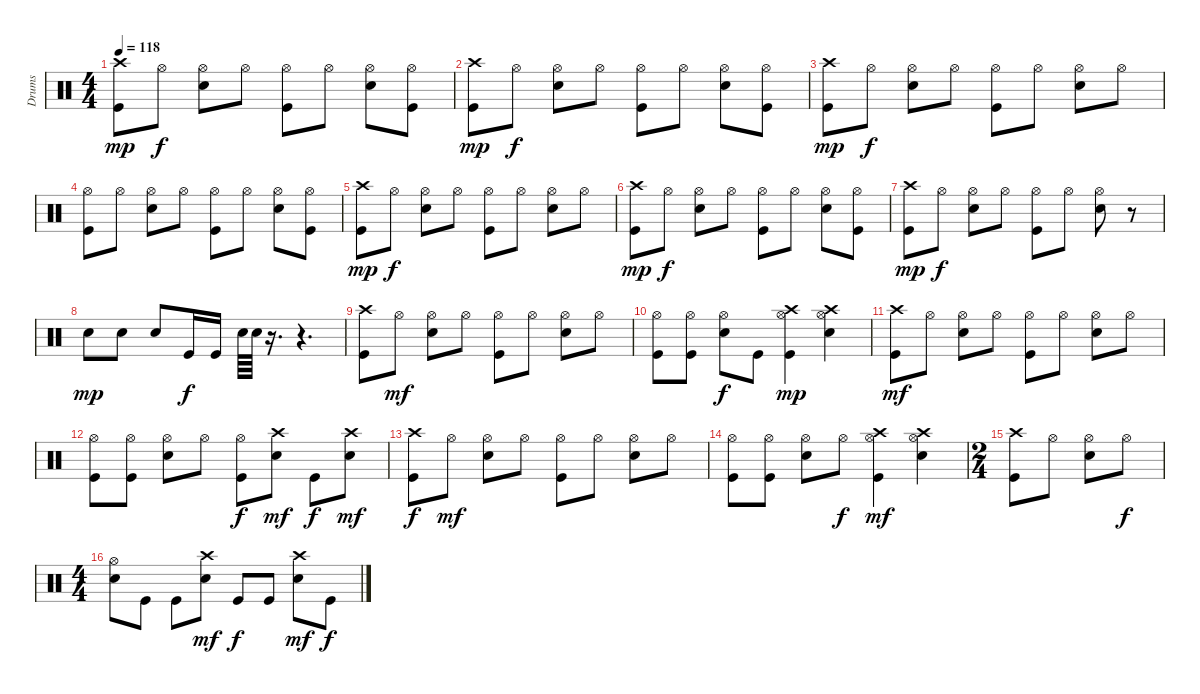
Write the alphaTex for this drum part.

\track ("Drums" "Drums") {instrument percussion}
\staff {score}
\articulation defaults
\ts (4 4)
\tempo 118
\clef neutral
\ks c
("Crash high (hit)" "Kick (hit)").8{dy mp} "Hi-Hat (open)".8{dy f} ("Hi-Hat (open)" "Snare (hit) 2").8 "Hi-Hat (open)".8 ("Hi-Hat (open)" "Kick (hit)").8 "Hi-Hat (open)".8 ("Hi-Hat (open)" "Snare (hit) 2").8 ("Hi-Hat (open)" "Kick (hit)").8 |
("Crash high (hit)" "Kick (hit)").8{dy mp} "Hi-Hat (open)".8{dy f} ("Hi-Hat (open)" "Snare (hit) 2").8 "Hi-Hat (open)".8 ("Hi-Hat (open)" "Kick (hit)").8 "Hi-Hat (open)".8 ("Hi-Hat (open)" "Snare (hit) 2").8 ("Hi-Hat (open)" "Kick (hit)").8 |
("Crash high (hit)" "Kick (hit)").8{dy mp} "Hi-Hat (open)".8{dy f} ("Hi-Hat (open)" "Snare (hit) 2").8 "Hi-Hat (open)".8 ("Hi-Hat (open)" "Kick (hit)").8 "Hi-Hat (open)".8 ("Hi-Hat (open)" "Snare (hit) 2").8 "Hi-Hat (open)".8 |
("Hi-Hat (open)" "Kick (hit)").8 "Hi-Hat (open)".8 ("Hi-Hat (open)" "Snare (hit) 2").8 "Hi-Hat (open)".8 ("Hi-Hat (open)" "Kick (hit)").8 "Hi-Hat (open)".8 ("Hi-Hat (open)" "Snare (hit) 2").8 ("Hi-Hat (open)" "Kick (hit)").8 |
("Crash high (hit)" "Kick (hit)").8{dy mp} "Hi-Hat (open)".8{dy f} ("Hi-Hat (open)" "Snare (hit) 2").8 "Hi-Hat (open)".8 ("Hi-Hat (open)" "Kick (hit)").8 "Hi-Hat (open)".8 ("Hi-Hat (open)" "Snare (hit) 2").8 "Hi-Hat (open)".8 |
("Crash high (hit)" "Kick (hit)").8{dy mp} "Hi-Hat (open)".8{dy f} ("Hi-Hat (open)" "Snare (hit) 2").8 "Hi-Hat (open)".8 ("Hi-Hat (open)" "Kick (hit)").8 "Hi-Hat (open)".8 ("Hi-Hat (open)" "Snare (hit) 2").8 ("Hi-Hat (open)" "Kick (hit)").8 |
("Crash high (hit)" "Kick (hit)").8{dy mp} "Hi-Hat (open)".8{dy f} ("Hi-Hat (open)" "Snare (hit) 2").8 "Hi-Hat (open)".8 ("Hi-Hat (open)" "Kick (hit)").8 "Hi-Hat (open)".8 ("Hi-Hat (open)" "Snare (hit) 2").8 r.8 |
"Snare (hit) 2".8{dy mp} "Snare (hit) 2".8 "Snare (hit) 2".8 "Kick (hit)".16{dy f} "Kick (hit)".16 "Snare (hit) 2".64 "Snare (hit) 2".64 r.16{d} r.4{d} |
("Crash high (hit)" "Kick (hit)").8 "Hi-Hat (open)".8{dy mf} ("Hi-Hat (open)" "Snare (hit) 2").8 "Hi-Hat (open)".8 ("Hi-Hat (open)" "Kick (hit)").8 "Hi-Hat (open)".8 ("Hi-Hat (open)" "Snare (hit) 2").8 "Hi-Hat (open)".8 |
("Hi-Hat (open)" "Kick (hit)").8 ("Hi-Hat (open)" "Kick (hit)").8 ("Hi-Hat (open)" "Snare (hit) 2").8{dy f} "Kick (hit)".8 ("Hi-Hat (open)" "Kick (hit)" "Crash high (hit)").4{dy mp} ("Hi-Hat (open)" "Snare (hit) 2" "Crash high (hit)").4 |
("Crash high (hit)" "Kick (hit)").8{dy mf} "Hi-Hat (open)".8 ("Hi-Hat (open)" "Snare (hit) 2").8 "Hi-Hat (open)".8 ("Hi-Hat (open)" "Kick (hit)").8 "Hi-Hat (open)".8 ("Hi-Hat (open)" "Snare (hit) 2").8 "Hi-Hat (open)".8 |
("Hi-Hat (open)" "Kick (hit)").8 ("Hi-Hat (open)" "Kick (hit)").8 ("Hi-Hat (open)" "Snare (hit) 2").8 "Hi-Hat (open)".8 ("Hi-Hat (open)" "Kick (hit)").8{dy f} ("Snare (hit) 2" "Crash high (hit)").8{dy mf} "Kick (hit)".8{dy f} ("Snare (hit) 2" "Crash high (hit)").8{dy mf} |
("Crash high (hit)" "Kick (hit)").8{dy f} "Hi-Hat (open)".8{dy mf} ("Hi-Hat (open)" "Snare (hit) 2").8 "Hi-Hat (open)".8 ("Hi-Hat (open)" "Kick (hit)").8 "Hi-Hat (open)".8 ("Hi-Hat (open)" "Snare (hit) 2").8 "Hi-Hat (open)".8 |
("Hi-Hat (open)" "Kick (hit)").8 ("Hi-Hat (open)" "Kick (hit)").8 ("Hi-Hat (open)" "Snare (hit) 2").8 "Hi-Hat (open)".8{dy f} ("Hi-Hat (open)" "Kick (hit)" "Crash high (hit)").4{dy mf} ("Hi-Hat (open)" "Snare (hit) 2" "Crash high (hit)").4 |
\ts (2 4)
("Crash high (hit)" "Kick (hit)").8 "Hi-Hat (open)".8 ("Hi-Hat (open)" "Snare (hit) 2").8 "Hi-Hat (open)".8{dy f} |
\ts (4 4)
("Hi-Hat (open)" "Snare (hit) 2").8 "Kick (hit)".8 "Kick (hit)".8 ("Crash high (hit)" "Snare (hit) 2").8{dy mf} "Kick (hit)".8{dy f} "Kick (hit)".8 ("Crash high (hit)" "Snare (hit) 2").8{dy mf} "Kick (hit)".8{dy f}
